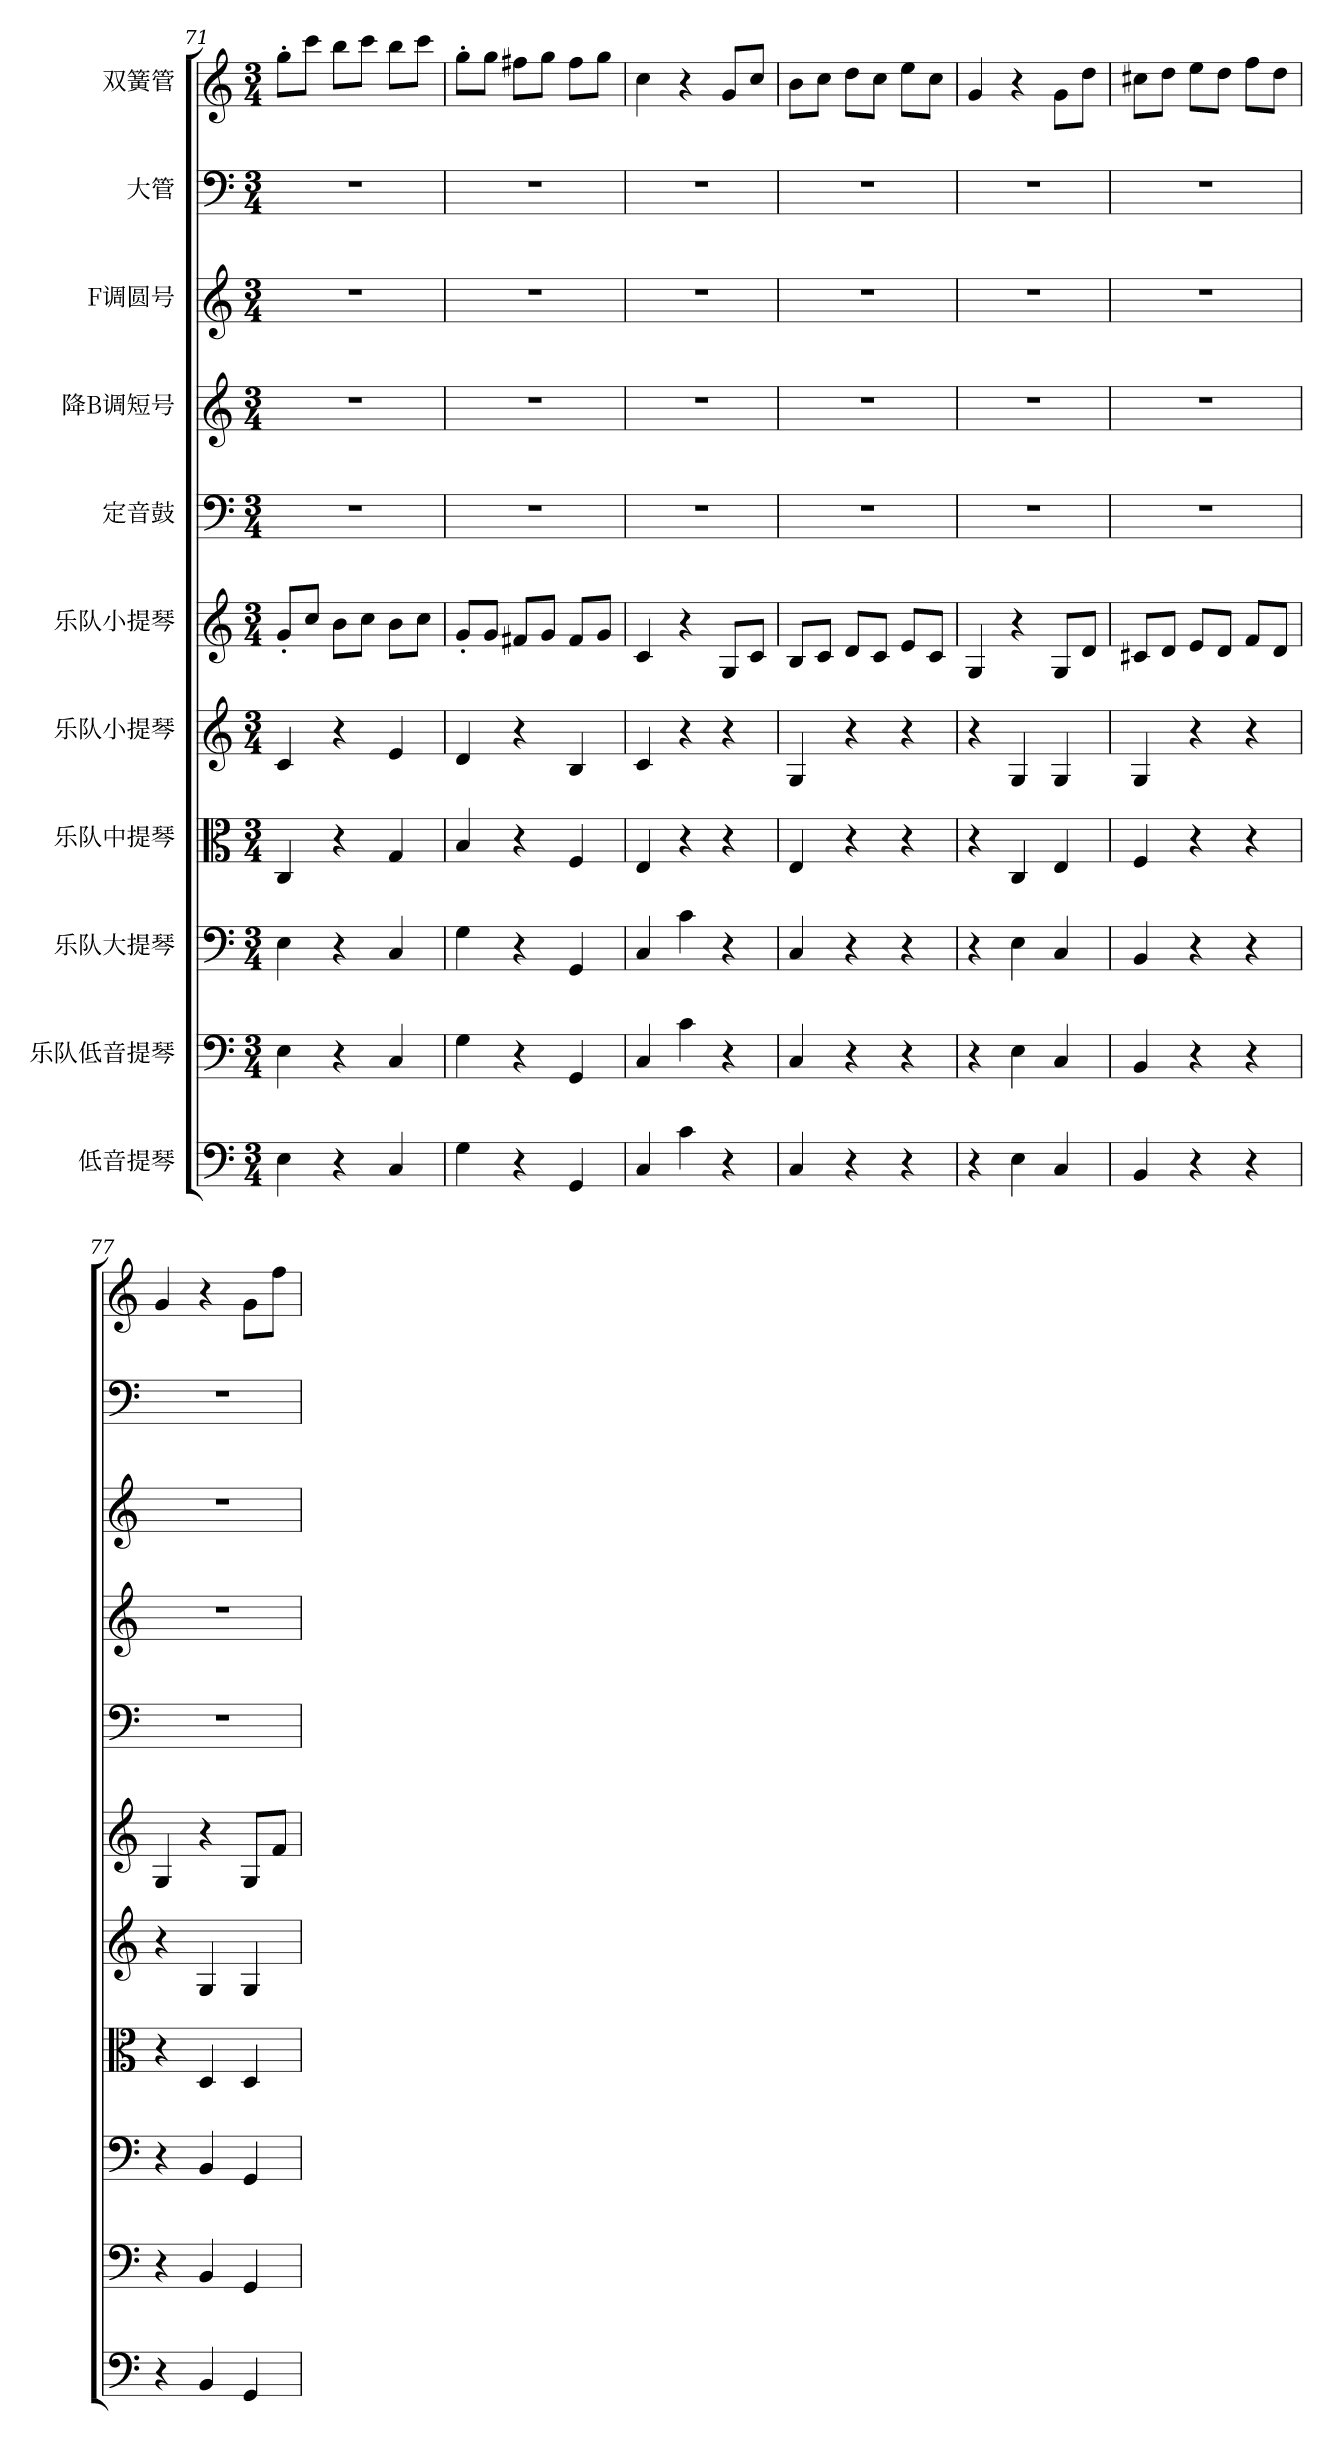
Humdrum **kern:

**kern	**kern	**kern	**kern	**kern	**kern	**kern	**kern	**kern	**kern	**kern
*part11	*part10	*part9	*part8	*part7	*part6	*part5	*part4	*part3	*part2	*part1
*staff11	*staff10	*staff9	*staff8	*staff7	*staff6	*staff5	*staff4	*staff3	*staff2	*staff1
*I"低音提琴	*I"乐队低音提琴	*I"乐队大提琴	*I"乐队中提琴	*I"乐队小提琴	*I"乐队小提琴	*I"定音鼓	*I"降B调短号	*I"F调圆号	*I"大管	*I"双簧管
*clefF4	*clefF4	*clefF4	*clefC3	*clefG2	*clefG2	*clefF4	*clefG2	*clefG2	*clefF4	*clefG2
*ITrd7c12	*ITrd7c12	*	*	*	*	*	*ITrd1c2	*ITrd4c7	*	*
*k[]	*k[]	*k[]	*k[]	*k[]	*k[]	*k[]	*k[b-e-]	*k[b-]	*k[]	*k[]
*M3/4	*M3/4	*M3/4	*M3/4	*M3/4	*M3/4	*M3/4	*M3/4	*M3/4	*M3/4	*M3/4
=71	=71	=71	=71	=71	=71	=71	=71	=71	=71	=71
4EE\	4EE\	4E\	4C/	4c/	8g'/L	2.r	2.r	2.r	2.r	8gg'\L
.	.	.	.	.	8cc/J	.	.	.	.	8ccc\J
4r	4r	4r	4r	4r	8b\L	.	.	.	.	8bb\L
.	.	.	.	.	8cc\J	.	.	.	.	8ccc\J
4CC/	4CC/	4C/	4G/	4e/	8b\L	.	.	.	.	8bb\L
.	.	.	.	.	8cc\J	.	.	.	.	8ccc\J
=72	=72	=72	=72	=72	=72	=72	=72	=72	=72	=72
4GG\	4GG\	4G\	4B/	4d/	8g'/L	2.r	2.r	2.r	2.r	8gg'\L
.	.	.	.	.	8g/J	.	.	.	.	8gg\J
4r	4r	4r	4r	4r	8f#X/L	.	.	.	.	8ff#X\L
.	.	.	.	.	8g/J	.	.	.	.	8gg\J
4GGG/	4GGG/	4GG/	4F/	4B/	8f#/L	.	.	.	.	8ff#\L
.	.	.	.	.	8g/J	.	.	.	.	8gg\J
=73	=73	=73	=73	=73	=73	=73	=73	=73	=73	=73
*	*	*	*	*	*	*	*	*	*	*MM124
4CC/	4CC/	4C/	4E/	4c/	4c/	2.r	2.r	2.r	2.r	4cc\
4C\	4C\	4c\	4r	4r	4r	.	.	.	.	4r
4r	4r	4r	4r	4r	8G/L	.	.	.	.	8g/L
.	.	.	.	.	8c/J	.	.	.	.	8cc/J
=74	=74	=74	=74	=74	=74	=74	=74	=74	=74	=74
*	*	*	*	*	*	*	*	*	*	*MM128
4CC/	4CC/	4C/	4E/	4G/	8B/L	2.r	2.r	2.r	2.r	8b\L
.	.	.	.	.	8c/J	.	.	.	.	8cc\J
4r	4r	4r	4r	4r	8d/L	.	.	.	.	8dd\L
.	.	.	.	.	8c/J	.	.	.	.	8cc\J
4r	4r	4r	4r	4r	8e/L	.	.	.	.	8ee\L
.	.	.	.	.	8c/J	.	.	.	.	8cc\J
!!LO:PB:g=z
=75	=75	=75	=75	=75	=75	=75	=75	=75	=75	=75
4r	4r	4r	4r	4r	4G/	2.r	2.r	2.r	2.r	4g/
4EE\	4EE\	4E\	4C/	4G/	4r	.	.	.	.	4r
4CC/	4CC/	4C/	4E/	4G/	8G/L	.	.	.	.	8g\L
.	.	.	.	.	8d/J	.	.	.	.	8dd\J
=76	=76	=76	=76	=76	=76	=76	=76	=76	=76	=76
4BBB/	4BBB/	4BB/	4F/	4G/	8c#X/L	2.r	2.r	2.r	2.r	8cc#X\L
.	.	.	.	.	8d/J	.	.	.	.	8dd\J
4r	4r	4r	4r	4r	8e/L	.	.	.	.	8ee\L
.	.	.	.	.	8d/J	.	.	.	.	8dd\J
4r	4r	4r	4r	4r	8f/L	.	.	.	.	8ff\L
.	.	.	.	.	8d/J	.	.	.	.	8dd\J
=77	=77	=77	=77	=77	=77	=77	=77	=77	=77	=77
4r	4r	4r	4r	4r	4G/	2.r	2.r	2.r	2.r	4g/
4BBB/	4BBB/	4BB/	4D/	4G/	4r	.	.	.	.	4r
4GGG/	4GGG/	4GG/	4D/	4G/	8G/L	.	.	.	.	8g\L
.	.	.	.	.	8f/J	.	.	.	.	8ff\J
=	=	=	=	=	=	=	=	=	=	=
*-	*-	*-	*-	*-	*-	*-	*-	*-	*-	*-
